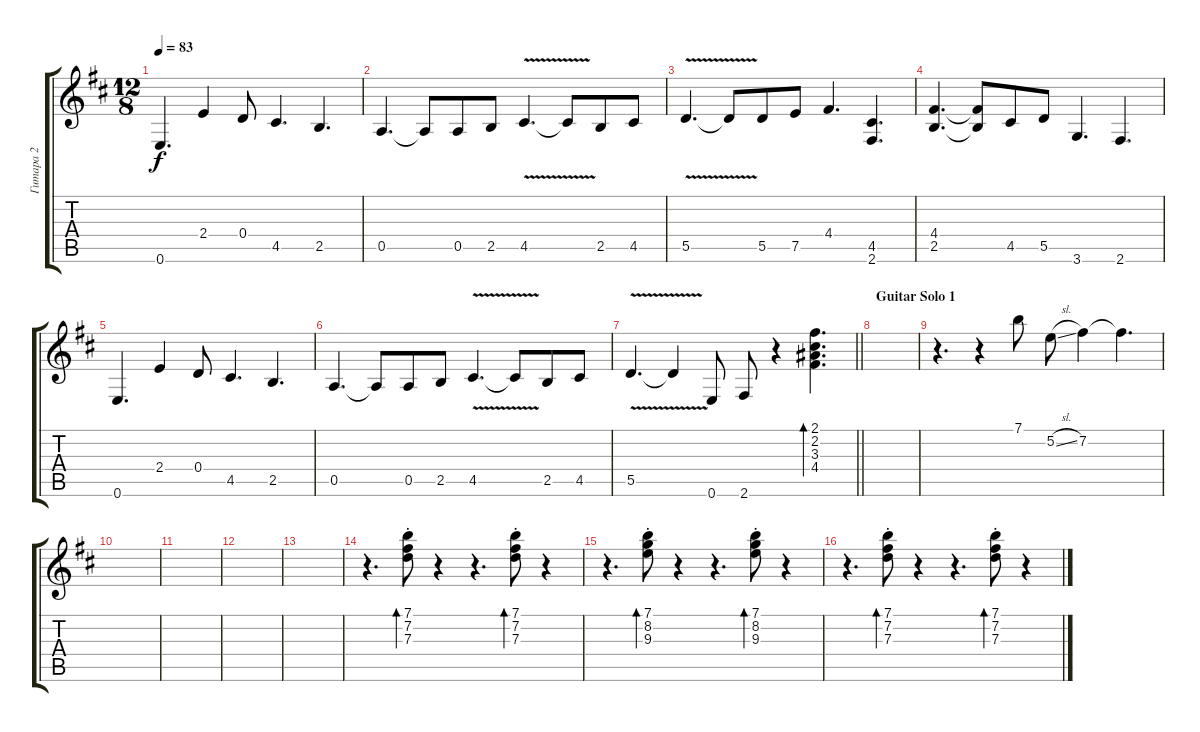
\track ("Гитара 2" "Гитара 2") {instrument electricguitarclean}
\staff {score tabs}
\tuning (E4 B3 G3 D3 A2 E2) {hide}
\ts (12 8)
\tempo 83
\clef g2
\ks bminor
0.6.4{d dy f} 2.4.4 0.4.8 4.5.4{d} 2.5.4{d} |
0.5.4{d} 0.5{t}.8 0.5.8 2.5.8 4.5{v}.4{d} 4.5{t}.8 2.5.8 4.5.8 |
5.5{v}.4{d} 5.5{t}.8 5.5.8 7.5.8 4.4.4{d} (4.5 2.6).4{d} |
(4.4 2.5).4{d} (4.4{t} 2.5{t}).8 4.5.8 5.5.8 3.6.4{d} 2.6.4{d} |
0.6.4{d} 2.4.4 0.4.8 4.5.4{d} 2.5.4{d} |
0.5.4{d} 0.5{t}.8 0.5.8 2.5.8 4.5{v}.4{d} 4.5{t}.8 2.5.8 4.5.8 |
\barLineRight lightlight
5.5{v}.4{d} 5.5{t}.4 0.6.8 2.6.8 r.4{instrument electricguitarclean} (2.1 2.2 3.3 4.4).4{d bd 240} |
\section ("" "Guitar Solo 1")
|
r.4{d} r.4 7.1.8 5.2{sl}.8 7.2.4 7.2{t}.4{d} |
|
|
|
|
r.4{d} (7.1{st} 7.2{st} 7.3{st}).8{bd 120} r.4 r.4{d} (7.1{st} 7.2{st} 7.3{st}).8{bd 120} r.4 |
r.4{d} (7.1{st} 8.2{st} 9.3{st}).8{bd 120} r.4 r.4{d} (7.1{st} 8.2{st} 9.3{st}).8{bd 120} r.4 |
r.4{d} (7.1{st} 7.2{st} 7.3{st}).8{bd 120} r.4 r.4{d} (7.1{st} 7.2{st} 7.3{st}).8{bd 120} r.4
